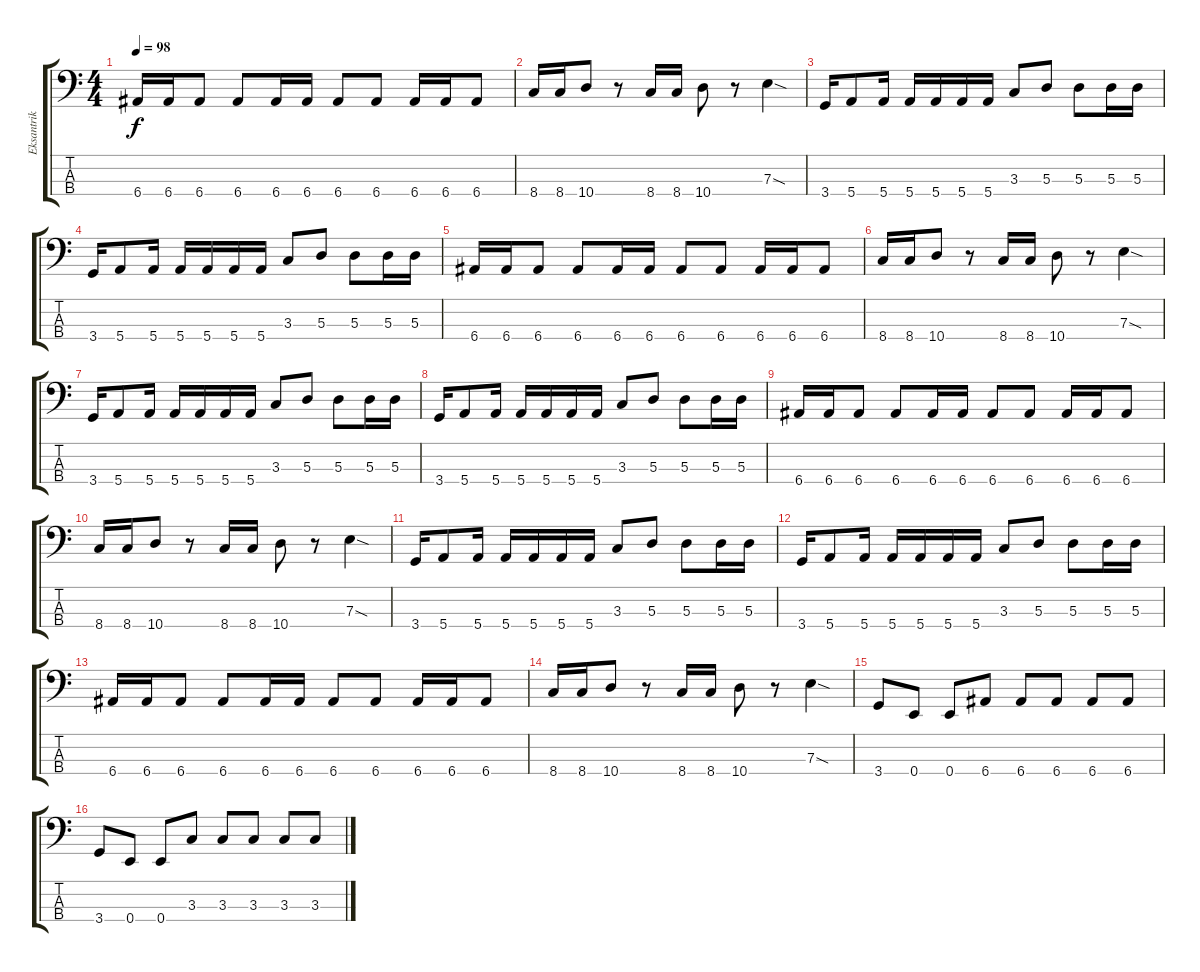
\track ("Eksantrik Bass Mili" "Eksantrik ") {instrument electricbassfinger}
\staff {score tabs}
\tuning (G2 D2 A1 E1) {hide}
\ts (4 4)
\tempo 98
\clef f4
\ks c
6.4.16{dy f} 6.4.16 6.4.8 6.4.8 6.4.16 6.4.16 6.4.8 6.4.8 6.4.16 6.4.16 6.4.8 |
8.4.16 8.4.16 10.4.8 r.8 8.4.16 8.4.16 10.4.8 r.8 7.3{sod}.4 |
3.4.16 5.4.8 5.4.16 5.4.16 5.4.16 5.4.16 5.4.16 3.3.8 5.3.8 5.3.8 5.3.16 5.3.16 |
3.4.16 5.4.8 5.4.16 5.4.16 5.4.16 5.4.16 5.4.16 3.3.8 5.3.8 5.3.8 5.3.16 5.3.16 |
6.4.16 6.4.16 6.4.8 6.4.8 6.4.16 6.4.16 6.4.8 6.4.8 6.4.16 6.4.16 6.4.8 |
8.4.16 8.4.16 10.4.8 r.8 8.4.16 8.4.16 10.4.8 r.8 7.3{sod}.4 |
3.4.16 5.4.8 5.4.16 5.4.16 5.4.16 5.4.16 5.4.16 3.3.8 5.3.8 5.3.8 5.3.16 5.3.16 |
3.4.16 5.4.8 5.4.16 5.4.16 5.4.16 5.4.16 5.4.16 3.3.8 5.3.8 5.3.8 5.3.16 5.3.16 |
6.4.16 6.4.16 6.4.8 6.4.8 6.4.16 6.4.16 6.4.8 6.4.8 6.4.16 6.4.16 6.4.8 |
8.4.16 8.4.16 10.4.8 r.8 8.4.16 8.4.16 10.4.8 r.8 7.3{sod}.4 |
3.4.16 5.4.8 5.4.16 5.4.16 5.4.16 5.4.16 5.4.16 3.3.8 5.3.8 5.3.8 5.3.16 5.3.16 |
3.4.16 5.4.8 5.4.16 5.4.16 5.4.16 5.4.16 5.4.16 3.3.8 5.3.8 5.3.8 5.3.16 5.3.16 |
6.4.16 6.4.16 6.4.8 6.4.8 6.4.16 6.4.16 6.4.8 6.4.8 6.4.16 6.4.16 6.4.8 |
8.4.16 8.4.16 10.4.8 r.8 8.4.16 8.4.16 10.4.8 r.8 7.3{sod}.4 |
3.4.8 0.4.8 0.4.8 6.4.8 6.4.8 6.4.8 6.4.8 6.4.8 |
3.4.8 0.4.8 0.4.8 3.3.8 3.3.8 3.3.8 3.3.8 3.3.8
